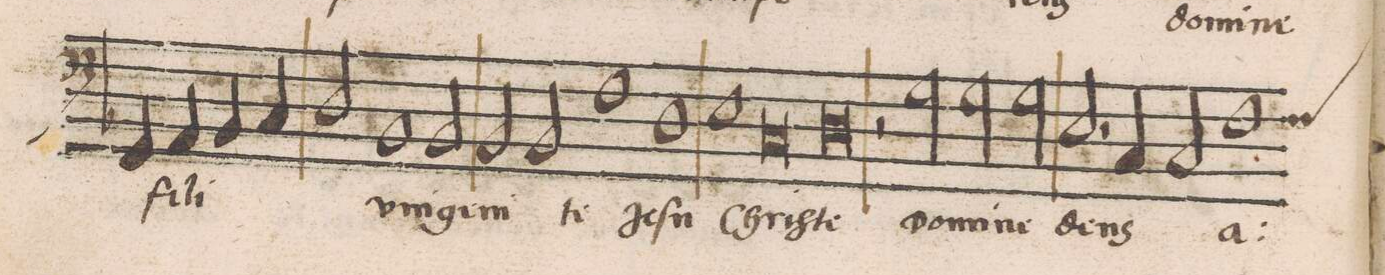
**kern	**text
*I"BASSVS	*
*clefF4	*
*k[b-]	*
*met(C|)	*
*M2/1	*
4GG/	fi-
4AA/	-li
4BB-/	.
4C/	.
2D/	.
1BB-/	v-
=45-	=45-
2BB-/	-ni-
2BB-/	-ge-
2BB-/	-ni-
=46-	=46-
1F\	-te
1D\	Je-
=47-	=47-
1E\	-ſu
0C/	Chri-
=48-	=48-
0D\	-ste
=49-	=49-
2r	.
2G\	Do-
=50-	=50-
2G\	-mi-
2G\	-ne
2.E/	de-
4C/	-us
=51-	=51-
2C/	.
*custos:F	*
1F\	a-
*-	*-
